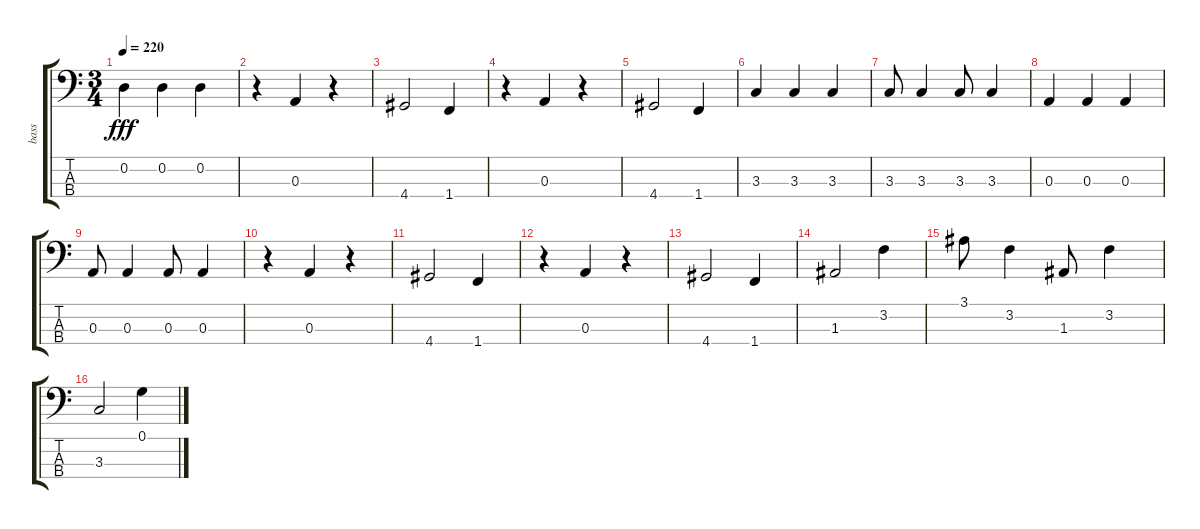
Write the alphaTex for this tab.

\track ("bass" "bass") {instrument electricbasspick}
\staff {score tabs}
\tuning (G2 D2 A1 E1) {hide}
\ts (3 4)
\tempo 220
\clef f4
\ks c
0.2.4{dy fff} 0.2.4 0.2.4 |
r.4 0.3.4 r.4 |
4.4.2 1.4.4 |
r.4 0.3.4 r.4 |
4.4.2 1.4.4 |
3.3.4 3.3.4 3.3.4 |
3.3.8 3.3.4 3.3.8 3.3.4 |
0.3.4 0.3.4 0.3.4 |
0.3.8 0.3.4 0.3.8 0.3.4 |
r.4 0.3.4 r.4 |
4.4.2 1.4.4 |
r.4 0.3.4 r.4 |
4.4.2 1.4.4 |
1.3.2 3.2.4 |
3.1.8 3.2.4 1.3.8 3.2.4 |
3.3.2 0.1.4
